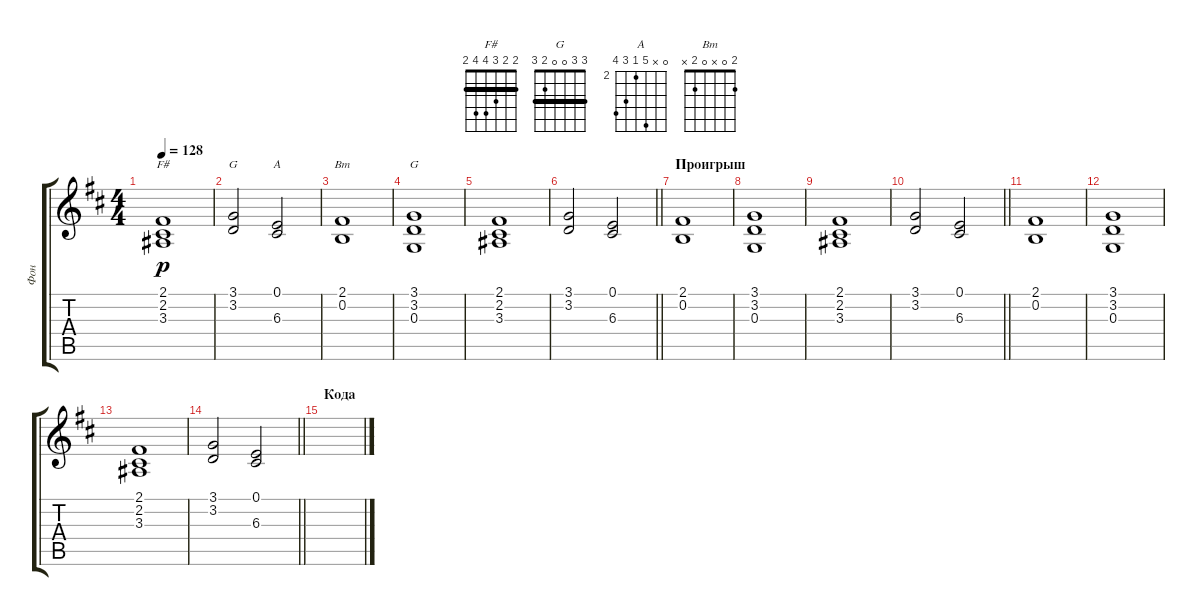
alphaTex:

\track ("Фон" "Фон") {instrument pad2warm}
\staff {score tabs}
\tuning (E4 B3 G3 D3 A2 E2) {hide}
\chord ("F#" 2 2 3 4 4 2) {barre 2}
\chord ("G" 3 3 x 5 2 3) {barre 3}
\chord ("A" 0 x 6 2 4 5) {firstfret 2}
\chord ("Bm" 2 0 x 0 2 x)
\chord ("G" 3 3 0 0 2 3) {barre 3}
\ts (4 4)
\tempo 128
\clef g2
\ks bminor
(2.1 2.2 3.3).1{ch "F#" dy p} |
(3.1 3.2).2{ch "G"} (0.1 6.3).2{ch "A"} |
(2.1 0.2).1{ch "Bm"} |
(3.1 3.2 0.3).1{ch "G"} |
(2.1 2.2 3.3).1 |
\barLineRight lightlight
(3.1 3.2).2 (0.1 6.3).2 |
\section ("" "Проигрыш")
(2.1 0.2).1 |
(3.1 3.2 0.3).1 |
(2.1 2.2 3.3).1 |
\barLineRight lightlight
(3.1 3.2).2 (0.1 6.3).2 |
(2.1 0.2).1 |
(3.1 3.2 0.3).1 |
(2.1 2.2 3.3).1 |
\barLineRight lightlight
(3.1 3.2).2 (0.1 6.3).2 |
\section ("" "Кода")
